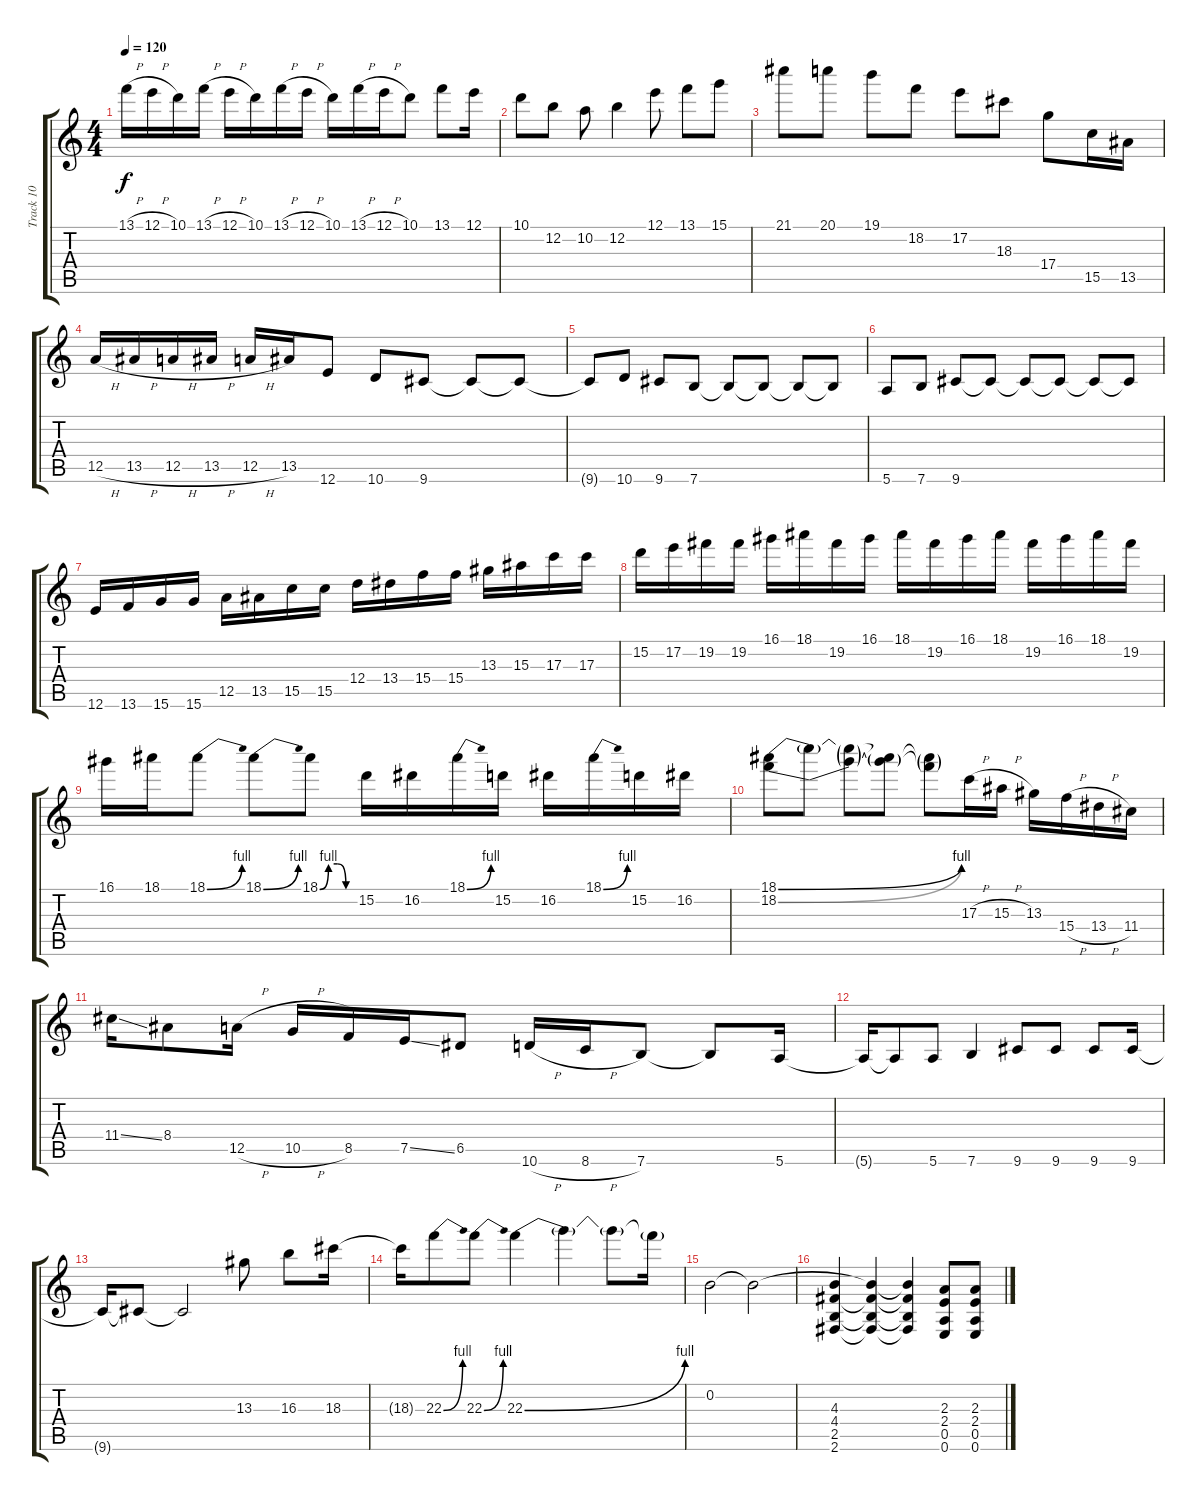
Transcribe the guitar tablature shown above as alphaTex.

\track ("Track 10" "Track 10") {instrument distortionguitar}
\staff {score tabs}
\tuning (E4 B3 G3 D3 A2 E2) {hide}
\ts (4 4)
\tempo 120
\clef g2
\ks c
13.1{h}.16{dy f} 12.1{h}.16 10.1.16 13.1{h}.16 12.1{h}.16 10.1.16 13.1{h}.16 12.1{h}.16 10.1.16 13.1{h}.16 12.1{h}.16 10.1.8 13.1.8 12.1.16 |
10.1.8 12.2.8 10.2.8 12.2.4 12.1.8 13.1.8 15.1.8 |
21.1.8 20.1.8 19.1.8 18.2.8 17.2.8 18.3.8 17.4.8 15.5.16 13.5.16 |
12.5{h}.16 13.5{h}.16 12.5{h}.16 13.5{h}.16 12.5{h}.16 13.5.16 12.6.8 10.6.8 9.6.8 9.6{t}.8 9.6{t}.8 |
9.6{t}.8 10.6.8 9.6.8 7.6.8 7.6{t}.8 7.6{t}.8 7.6{t}.8 7.6{t}.8 |
5.6.8 7.6.8 9.6.8 9.6{t}.8 9.6{t}.8 9.6{t}.8 9.6{t}.8 9.6{t}.8 |
12.6.16 13.6.16 15.6.16 15.6.16 12.5.16 13.5.16 15.5.16 15.5.16 12.4.16 13.4.16 15.4.16 15.4.16 13.3.16 15.3.16 17.3.16 17.3.16 |
15.2.16 17.2.16 19.2.16 19.2.16 16.1.16 18.1.16 19.2.16 16.1.16 18.1.16 19.2.16 16.1.16 18.1.16 19.2.16 16.1.16 18.1.16 19.2.16 |
16.1.16 18.1.16 18.1{be (bend 0 0 60 4)}.8 18.1{be (bend 0 0 60 4)}.8 18.1{be (custom 0 0 15 4 30 4 45 0 60 0)}.8 15.2.16 16.2.16 18.1{be (bend 0 0 60 4)}.16 15.2.16 16.2.16 18.1{be (bend 0 0 60 4)}.16 15.2.16 16.2.16 |
(18.1{be (bend 0 0 60 4)} 18.2{be (bend 0 0 60 4)}).8 18.1{t}.8 (18.1{t} 18.2{t}).8 (18.1{t} 18.2{t}).8 (18.1{t} 18.2{t}).8 17.3{h}.16 15.3{h}.16 13.3.16 15.4{h}.16 13.4{h}.16 11.4.16 |
11.4{ss}.16 8.4.8 12.5{h}.16 10.5{h}.16 8.5.16 7.5{ss}.16 6.5.8 10.6{h}.16 8.6{h}.16 7.6.8 7.6{t}.8 5.6.16 |
5.6{t}.16 5.6{t}.8 5.6.8 7.6.4 9.6.8 9.6.8 9.6.8 9.6.16 |
9.6{t}.16 9.6{t}.8 9.6{t}.2 13.3.8 16.3.8 18.3.16 |
18.3{t}.16 22.3{be (bend 0 0 60 4)}.8 22.3{be (bend 0 0 60 4)}.8 22.3{be (bend 0 0 60 4)}.4 22.3{t}.4 22.3{t}.8 22.3{t}.16 |
0.2.2 0.2{t}.2 |
(4.3 4.4 2.5 2.6).4 (0.2{t} 4.4{t} 2.5{t} 2.6{t}).4 (0.2{t} 4.4{t} 2.5{t} 2.6{t}).4 (2.3 2.4 0.5 0.6).8 (2.3 2.4 0.5 0.6).8
